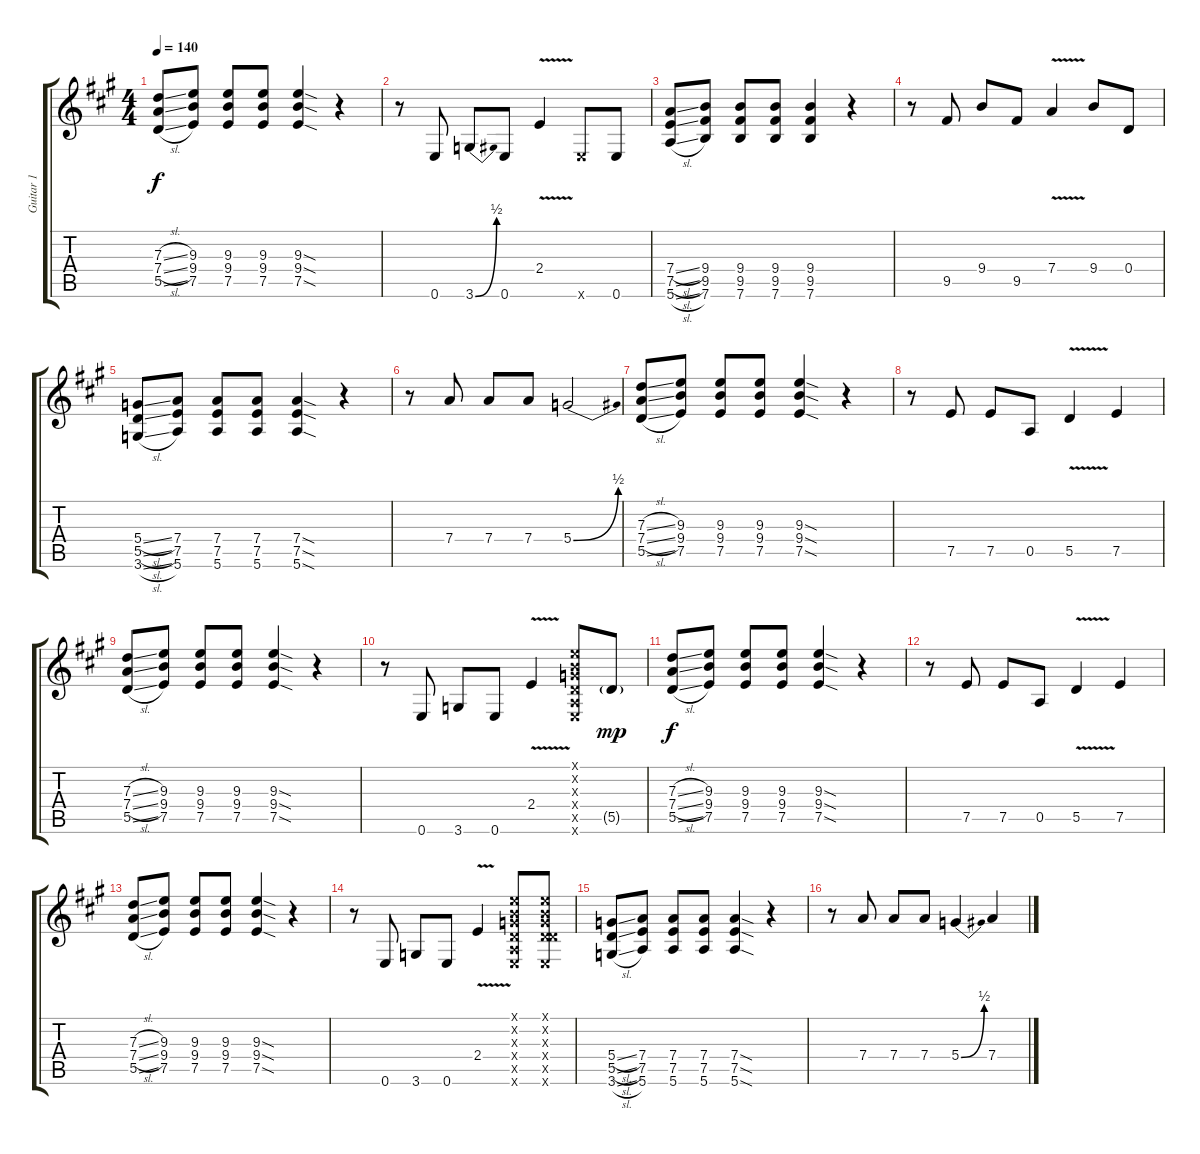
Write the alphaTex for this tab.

\track ("Guitar 1" "Guitar 1") {instrument electricguitarmuted}
\staff {score tabs}
\tuning (E4 B3 G3 D3 A2 E2) {hide}
\ts (4 4)
\tempo 140
\clef g2
\ks a
(7.3{sl} 7.4{sl} 5.5{sl}).8{dy f} (9.3 9.4 7.5).8 (9.3 9.4 7.5).8 (9.3 9.4 7.5).8 (9.3{sod} 9.4{sod} 7.5{sod}).4 r.4 |
r.8 0.6.8 3.6{be (bend 0 0 60 2)}.8 0.6.8 2.4{v}.4 0.6{x}.8 0.6.8 |
(7.4{sl} 7.5{sl} 5.6{sl}).8 (9.4 9.5 7.6).8 (9.4 9.5 7.6).8 (9.4 9.5 7.6).8 (9.4 9.5 7.6).4 r.4 |
r.8 9.5.8 9.4.8 9.5.8 7.4{v}.4 9.4.8 0.4.8 |
(5.4{sl} 5.5{sl} 3.6{sl}).8 (7.4 7.5 5.6).8 (7.4 7.5 5.6).8 (7.4 7.5 5.6).8 (7.4{sod} 7.5{sod} 5.6{sod}).4 r.4 |
r.8 7.4.8 7.4.8 7.4.8 5.4{be (bend 0 0 60 2)}.2 |
(7.3{sl} 7.4{sl} 5.5{sl}).8 (9.3 9.4 7.5).8 (9.3 9.4 7.5).8 (9.3 9.4 7.5).8 (9.3{sod} 9.4{sod} 7.5{sod}).4 r.4 |
r.8 7.5.8 7.5.8 0.5.8 5.5{v}.4 7.5.4 |
(7.3{sl} 7.4{sl} 5.5{sl}).8 (9.3 9.4 7.5).8 (9.3 9.4 7.5).8 (9.3 9.4 7.5).8 (9.3{sod} 9.4{sod} 7.5{sod}).4 r.4 |
r.8 0.6.8 3.6.8 0.6.8 2.4{v}.4 (0.1{x} 0.2{x} 0.3{x} 0.4{x} 0.5{x} 0.6{x}).8 5.5{g}.8{dy mp} |
(7.3{sl} 7.4{sl} 5.5{sl}).8{dy f} (9.3 9.4 7.5).8 (9.3 9.4 7.5).8 (9.3 9.4 7.5).8 (9.3{sod} 9.4{sod} 7.5{sod}).4 r.4 |
r.8 7.5.8 7.5.8 0.5.8 5.5{v}.4 7.5.4 |
(7.3{sl} 7.4{sl} 5.5{sl}).8 (9.3 9.4 7.5).8 (9.3 9.4 7.5).8 (9.3 9.4 7.5).8 (9.3{sod} 9.4{sod} 7.5{sod}).4 r.4 |
r.8 0.6.8 3.6.8 0.6.8 2.4{v}.4 (0.1{x} 0.2{x} 0.3{x} 0.4{x} 0.5{x} 0.6{x}).8 (0.1{x} 0.2{x} 0.3{x} 0.4{x} 5.5{x} 0.6{x}).8 |
(5.4{sl} 5.5{sl} 3.6{sl}).8 (7.4 7.5 5.6).8 (7.4 7.5 5.6).8 (7.4 7.5 5.6).8 (7.4{sod} 7.5{sod} 5.6{sod}).4 r.4 |
r.8 7.4.8 7.4.8 7.4.8 5.4{be (bend 0 0 60 2)}.4 7.4.4
